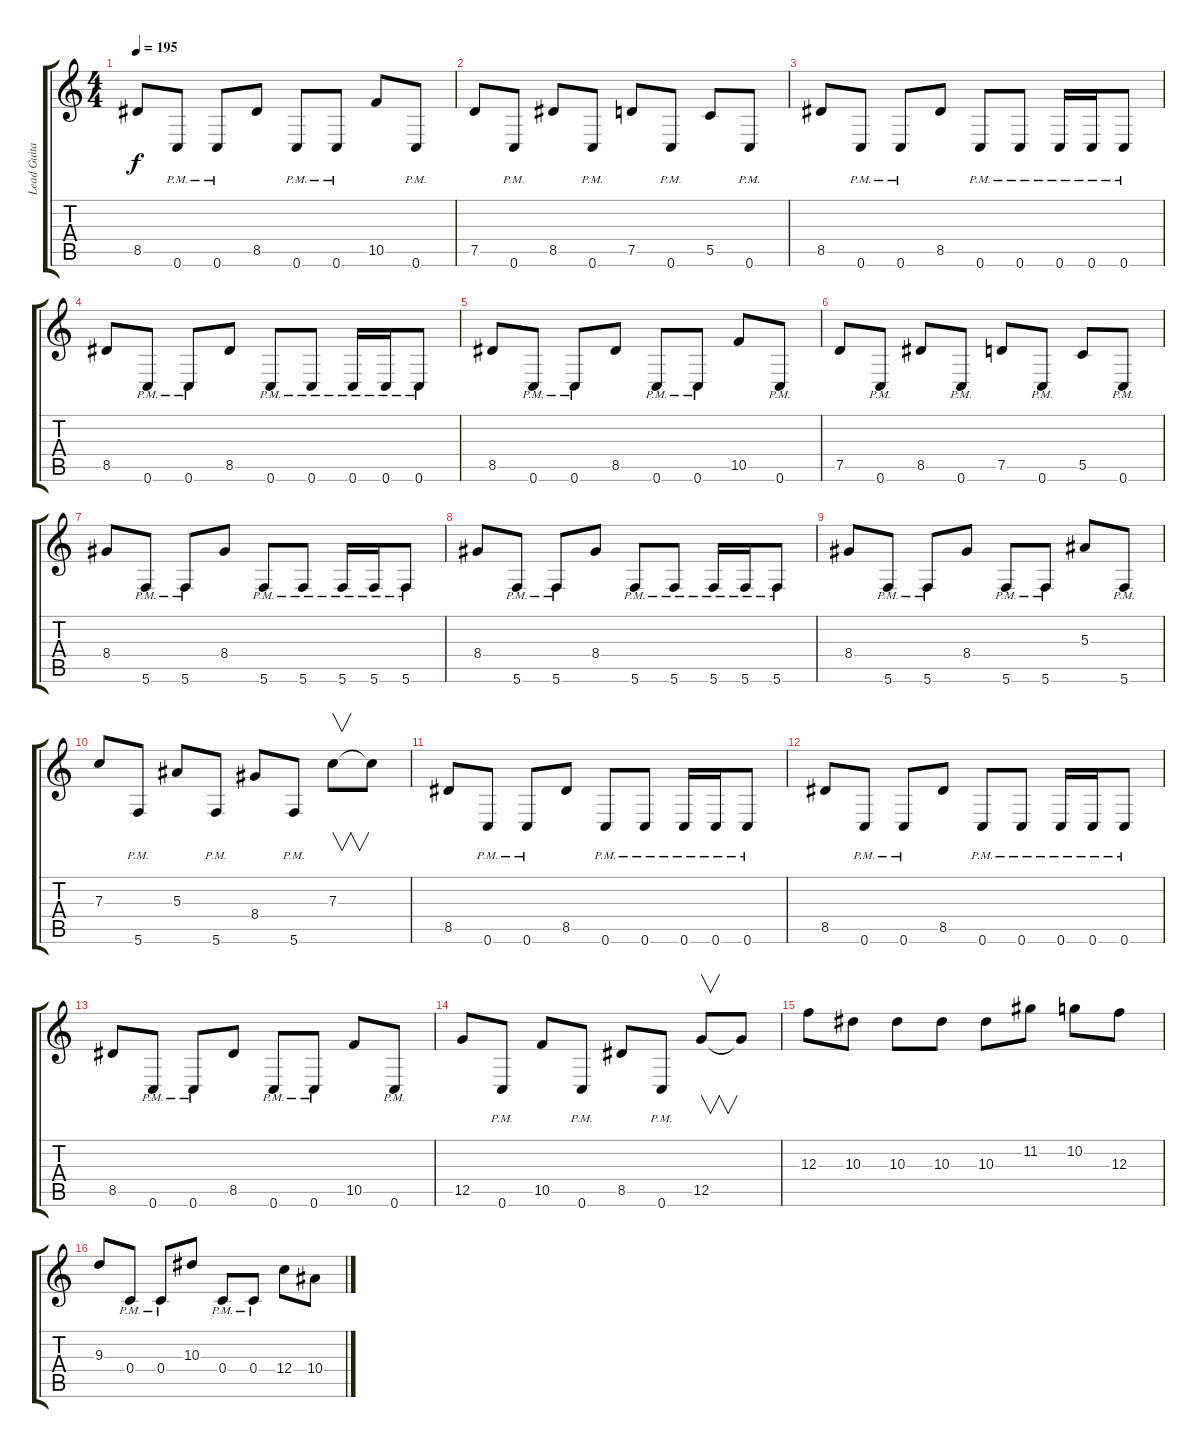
\track ("Lead Guitar (Andi)" "Lead Guita") {instrument distortionguitar}
\staff {score tabs}
\tuning (D4 A3 F3 C3 G2 C2) {hide}
\ts (4 4)
\tempo 195
\clef g2
\ks c
8.5.8{dy f} 0.6{pm}.8 0.6{pm}.8 8.5.8 0.6{pm}.8 0.6{pm}.8 10.5.8 0.6{pm}.8 |
7.5.8 0.6{pm}.8 8.5.8 0.6{pm}.8 7.5.8 0.6{pm}.8 5.5.8 0.6{pm}.8 |
8.5.8 0.6{pm}.8 0.6{pm}.8 8.5.8 0.6{pm}.8 0.6{pm}.8 0.6{pm}.16 0.6{pm}.16 0.6{pm}.8 |
8.5.8 0.6{pm}.8 0.6{pm}.8 8.5.8 0.6{pm}.8 0.6{pm}.8 0.6{pm}.16 0.6{pm}.16 0.6{pm}.8 |
8.5.8 0.6{pm}.8 0.6{pm}.8 8.5.8 0.6{pm}.8 0.6{pm}.8 10.5.8 0.6{pm}.8 |
7.5.8 0.6{pm}.8 8.5.8 0.6{pm}.8 7.5.8 0.6{pm}.8 5.5.8 0.6{pm}.8 |
8.4.8 5.6{pm}.8 5.6{pm}.8 8.4.8 5.6{pm}.8 5.6{pm}.8 5.6{pm}.16 5.6{pm}.16 5.6{pm}.8 |
8.4.8 5.6{pm}.8 5.6{pm}.8 8.4.8 5.6{pm}.8 5.6{pm}.8 5.6{pm}.16 5.6{pm}.16 5.6{pm}.8 |
8.4.8 5.6{pm}.8 5.6{pm}.8 8.4.8 5.6{pm}.8 5.6{pm}.8 5.3.8 5.6{pm}.8 |
7.3.8 5.6{pm}.8 5.3.8 5.6{pm}.8 8.4.8 5.6{pm}.8 7.3.8{v} 7.3{t}.8 |
8.5.8 0.6{pm}.8 0.6{pm}.8 8.5.8 0.6{pm}.8 0.6{pm}.8 0.6{pm}.16 0.6{pm}.16 0.6{pm}.8 |
8.5.8 0.6{pm}.8 0.6{pm}.8 8.5.8 0.6{pm}.8 0.6{pm}.8 0.6{pm}.16 0.6{pm}.16 0.6{pm}.8 |
8.5.8 0.6{pm}.8 0.6{pm}.8 8.5.8 0.6{pm}.8 0.6{pm}.8 10.5.8 0.6{pm}.8 |
12.5.8 0.6{pm}.8 10.5.8 0.6{pm}.8 8.5.8 0.6{pm}.8 12.5.8{v} 12.5{t}.8 |
12.3.8 10.3.8 10.3.8 10.3.8 10.3.8 11.2.8 10.2.8 12.3.8 |
9.3.8 0.4{pm}.8 0.4{pm}.8 10.3.8 0.4{pm}.8 0.4{pm}.8 12.4.8 10.4.8
